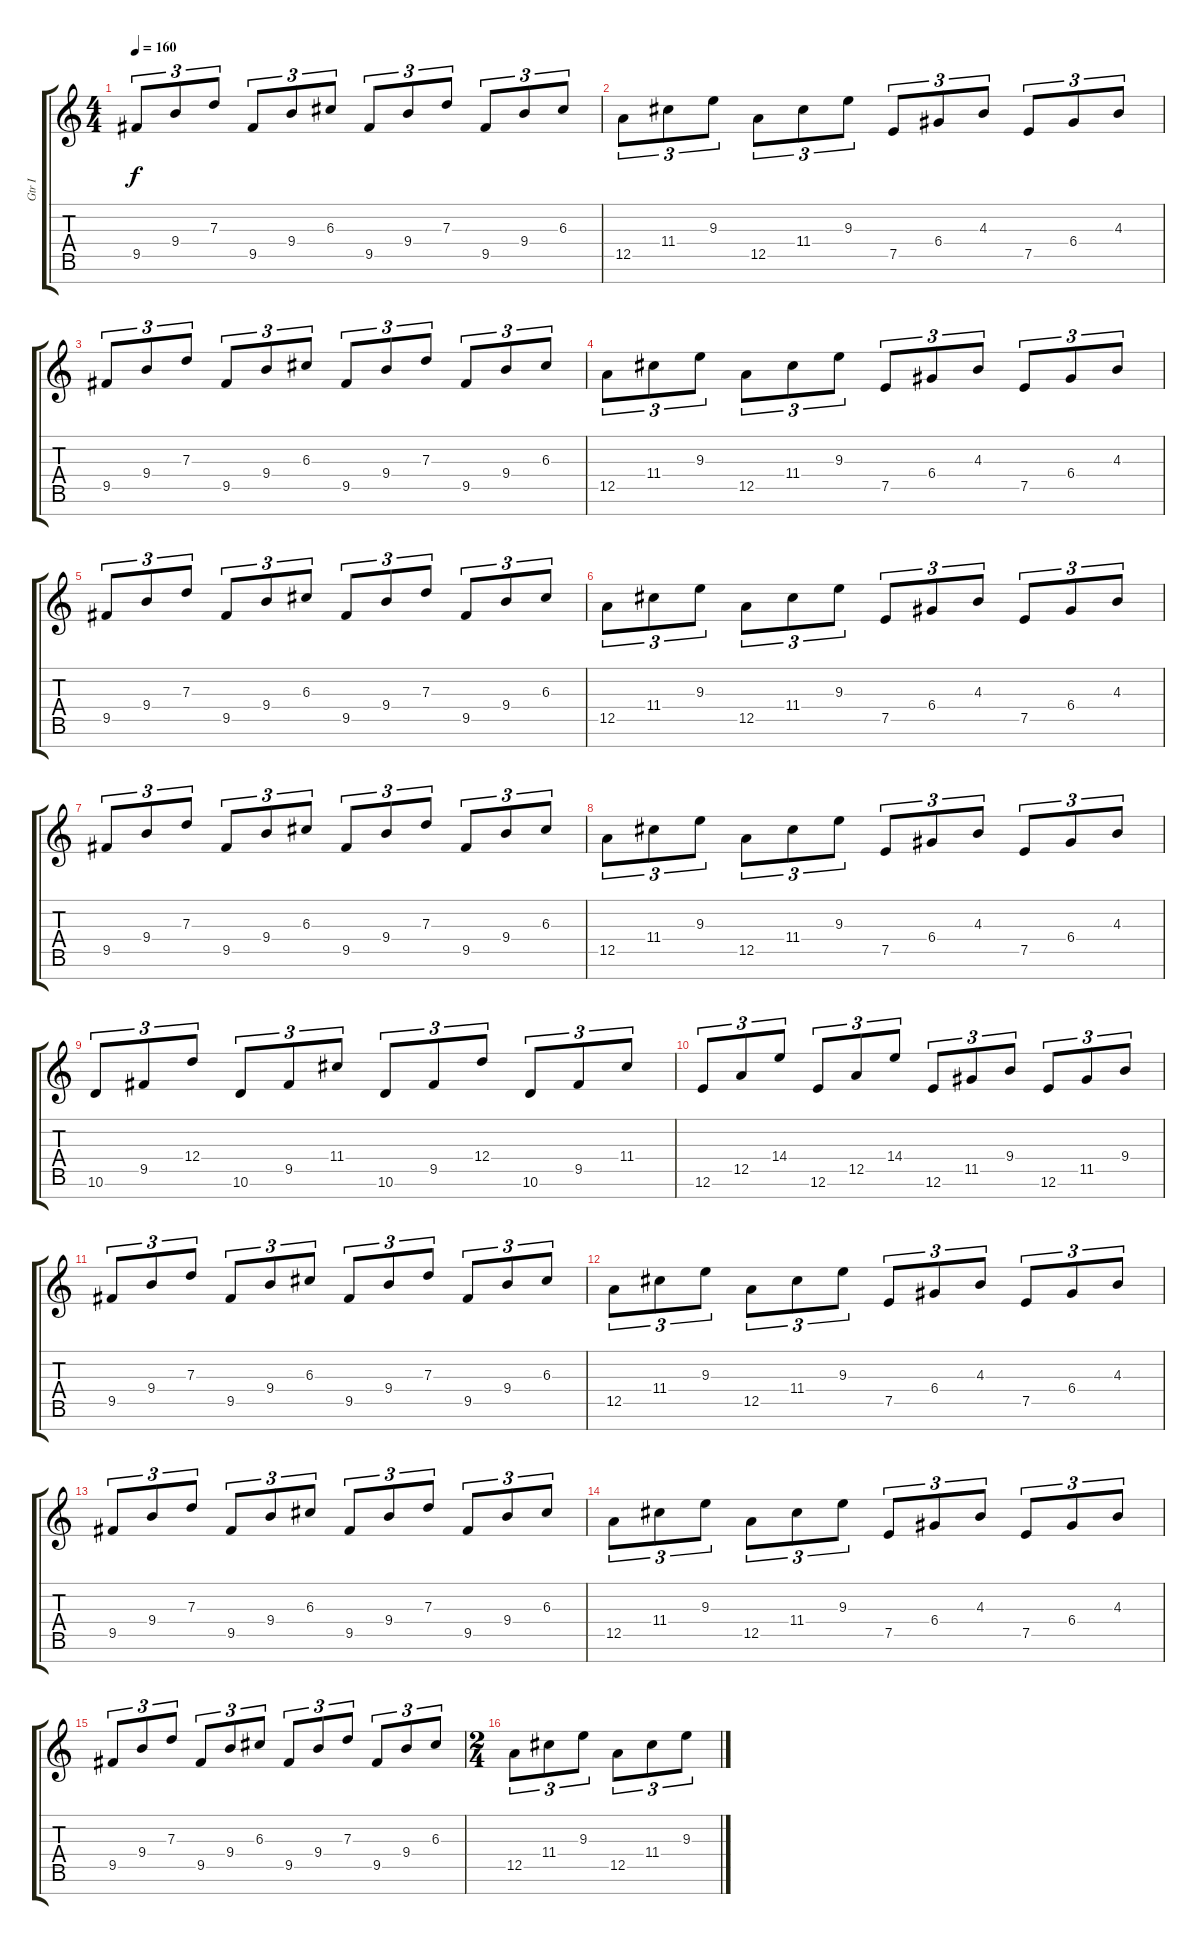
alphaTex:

\track ("Gtr I" "Gtr I") {instrument overdrivenguitar}
\staff {score tabs}
\tuning (E4 B3 G3 D3 A2 E2 B1) {hide}
\ts (4 4)
\tempo 160
\clef g2
\ks c
9.5.8{tu (3 2) dy f instrument overdrivenguitar} 9.4.8{tu (3 2)} 7.3.8{tu (3 2)} 9.5.8{tu (3 2)} 9.4.8{tu (3 2)} 6.3.8{tu (3 2)} 9.5.8{tu (3 2)} 9.4.8{tu (3 2)} 7.3.8{tu (3 2)} 9.5.8{tu (3 2)} 9.4.8{tu (3 2)} 6.3.8{tu (3 2)} |
12.5.8{tu (3 2)} 11.4.8{tu (3 2)} 9.3.8{tu (3 2)} 12.5.8{tu (3 2)} 11.4.8{tu (3 2)} 9.3.8{tu (3 2)} 7.5.8{tu (3 2)} 6.4.8{tu (3 2)} 4.3.8{tu (3 2)} 7.5.8{tu (3 2)} 6.4.8{tu (3 2)} 4.3.8{tu (3 2)} |
9.5.8{tu (3 2)} 9.4.8{tu (3 2)} 7.3.8{tu (3 2)} 9.5.8{tu (3 2)} 9.4.8{tu (3 2)} 6.3.8{tu (3 2)} 9.5.8{tu (3 2)} 9.4.8{tu (3 2)} 7.3.8{tu (3 2)} 9.5.8{tu (3 2)} 9.4.8{tu (3 2)} 6.3.8{tu (3 2)} |
12.5.8{tu (3 2)} 11.4.8{tu (3 2)} 9.3.8{tu (3 2)} 12.5.8{tu (3 2)} 11.4.8{tu (3 2)} 9.3.8{tu (3 2)} 7.5.8{tu (3 2)} 6.4.8{tu (3 2)} 4.3.8{tu (3 2)} 7.5.8{tu (3 2)} 6.4.8{tu (3 2)} 4.3.8{tu (3 2)} |
9.5.8{tu (3 2)} 9.4.8{tu (3 2)} 7.3.8{tu (3 2)} 9.5.8{tu (3 2)} 9.4.8{tu (3 2)} 6.3.8{tu (3 2)} 9.5.8{tu (3 2)} 9.4.8{tu (3 2)} 7.3.8{tu (3 2)} 9.5.8{tu (3 2)} 9.4.8{tu (3 2)} 6.3.8{tu (3 2)} |
12.5.8{tu (3 2)} 11.4.8{tu (3 2)} 9.3.8{tu (3 2)} 12.5.8{tu (3 2)} 11.4.8{tu (3 2)} 9.3.8{tu (3 2)} 7.5.8{tu (3 2)} 6.4.8{tu (3 2)} 4.3.8{tu (3 2)} 7.5.8{tu (3 2)} 6.4.8{tu (3 2)} 4.3.8{tu (3 2)} |
9.5.8{tu (3 2)} 9.4.8{tu (3 2)} 7.3.8{tu (3 2)} 9.5.8{tu (3 2)} 9.4.8{tu (3 2)} 6.3.8{tu (3 2)} 9.5.8{tu (3 2)} 9.4.8{tu (3 2)} 7.3.8{tu (3 2)} 9.5.8{tu (3 2)} 9.4.8{tu (3 2)} 6.3.8{tu (3 2)} |
12.5.8{tu (3 2)} 11.4.8{tu (3 2)} 9.3.8{tu (3 2)} 12.5.8{tu (3 2)} 11.4.8{tu (3 2)} 9.3.8{tu (3 2)} 7.5.8{tu (3 2)} 6.4.8{tu (3 2)} 4.3.8{tu (3 2)} 7.5.8{tu (3 2)} 6.4.8{tu (3 2)} 4.3.8{tu (3 2)} |
10.6.8{tu (3 2)} 9.5.8{tu (3 2)} 12.4.8{tu (3 2)} 10.6.8{tu (3 2)} 9.5.8{tu (3 2)} 11.4.8{tu (3 2)} 10.6.8{tu (3 2)} 9.5.8{tu (3 2)} 12.4.8{tu (3 2)} 10.6.8{tu (3 2)} 9.5.8{tu (3 2)} 11.4.8{tu (3 2)} |
12.6.8{tu (3 2)} 12.5.8{tu (3 2)} 14.4.8{tu (3 2)} 12.6.8{tu (3 2)} 12.5.8{tu (3 2)} 14.4.8{tu (3 2)} 12.6.8{tu (3 2)} 11.5.8{tu (3 2)} 9.4.8{tu (3 2)} 12.6.8{tu (3 2)} 11.5.8{tu (3 2)} 9.4.8{tu (3 2)} |
9.5.8{tu (3 2)} 9.4.8{tu (3 2)} 7.3.8{tu (3 2)} 9.5.8{tu (3 2)} 9.4.8{tu (3 2)} 6.3.8{tu (3 2)} 9.5.8{tu (3 2)} 9.4.8{tu (3 2)} 7.3.8{tu (3 2)} 9.5.8{tu (3 2)} 9.4.8{tu (3 2)} 6.3.8{tu (3 2)} |
12.5.8{tu (3 2)} 11.4.8{tu (3 2)} 9.3.8{tu (3 2)} 12.5.8{tu (3 2)} 11.4.8{tu (3 2)} 9.3.8{tu (3 2)} 7.5.8{tu (3 2)} 6.4.8{tu (3 2)} 4.3.8{tu (3 2)} 7.5.8{tu (3 2)} 6.4.8{tu (3 2)} 4.3.8{tu (3 2)} |
9.5.8{tu (3 2)} 9.4.8{tu (3 2)} 7.3.8{tu (3 2)} 9.5.8{tu (3 2)} 9.4.8{tu (3 2)} 6.3.8{tu (3 2)} 9.5.8{tu (3 2)} 9.4.8{tu (3 2)} 7.3.8{tu (3 2)} 9.5.8{tu (3 2)} 9.4.8{tu (3 2)} 6.3.8{tu (3 2)} |
12.5.8{tu (3 2)} 11.4.8{tu (3 2)} 9.3.8{tu (3 2)} 12.5.8{tu (3 2)} 11.4.8{tu (3 2)} 9.3.8{tu (3 2)} 7.5.8{tu (3 2)} 6.4.8{tu (3 2)} 4.3.8{tu (3 2)} 7.5.8{tu (3 2)} 6.4.8{tu (3 2)} 4.3.8{tu (3 2)} |
9.5.8{tu (3 2)} 9.4.8{tu (3 2)} 7.3.8{tu (3 2)} 9.5.8{tu (3 2)} 9.4.8{tu (3 2)} 6.3.8{tu (3 2)} 9.5.8{tu (3 2)} 9.4.8{tu (3 2)} 7.3.8{tu (3 2)} 9.5.8{tu (3 2)} 9.4.8{tu (3 2)} 6.3.8{tu (3 2)} |
\ts (2 4)
12.5.8{tu (3 2)} 11.4.8{tu (3 2)} 9.3.8{tu (3 2)} 12.5.8{tu (3 2)} 11.4.8{tu (3 2)} 9.3.8{tu (3 2)}
